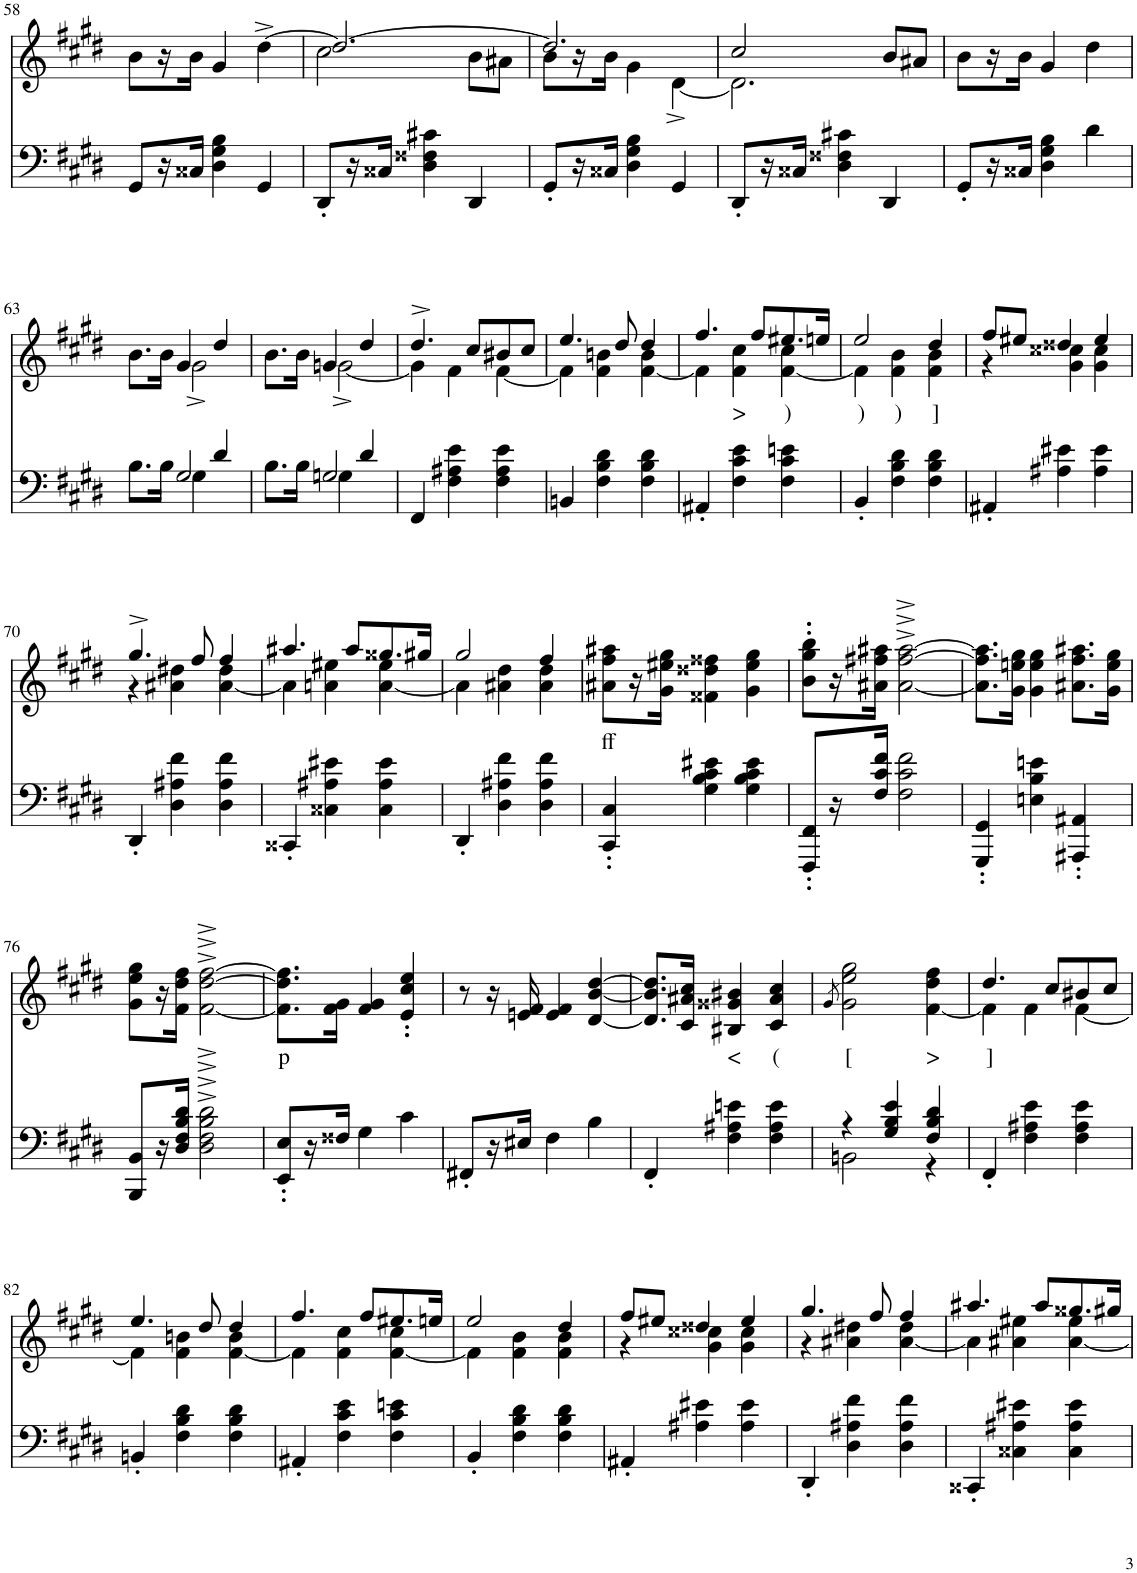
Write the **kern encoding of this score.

**kern	**kern	**text
*part2	*part1	*part1
*staff2	*staff1	*staff1
*I"piano	*I"piano	*
*I'Pno	*I'Pno	*
!!LO:PB:g=z
*clefF4	*clefG2	*
*k[f#c#g#d#]	*k[f#c#g#d#]	*
*c#:	*c#:	*
*M3/4	*M3/4	*
=58	=58	=58
8GG#/L	8b\L	.
16r	16r	.
16C##X/JJ	16b\JJ	.
4D#\ 4G#\ 4B\	4g#/	.
4GG#/	[4dd#^\	.
=59	=59	=59
*	*^	*
8DD#'/L	2.dd#/_	2cc#\	.
16r	.	.	.
16C##X/JJ	.	.	.
4D#\ 4F##X\ 4c#X\	.	.	.
4DD#/	.	8b\L	.
.	.	8a#X\J	.
=60	=60	=60	=60
8GG#'/L	2.dd#/]	8b\L	.
16r	.	16r	.
16C##X/JJ	.	16b\JJ	.
4D#\ 4G#\ 4B\	.	4g#\	.
4GG#/	.	[4d#^\	.
=61	=61	=61	=61
8DD#'/L	2cc#/	2.d#\]	.
16r	.	.	.
16C##X/JJ	.	.	.
4D#\ 4F##X\ 4c#X\	.	.	.
4DD#/	8b/L	.	.
.	8a#X/J	.	.
*	*v	*v	*
=62	=62	=62
8GG#'/L	8b\L	.
16r	16r	.
16C##X/JJ	16b\JJ	.
4D#\ 4G#\ 4B\	4g#/	.
4d#\	4dd#\	.
!!LO:LB:g=z
=63	=63	=63
*^	*^	*
8.B\L	4ryy	8.b\L	4ryy	.
16B\Jk	.	16b\Jk	.	.
2G#/	4G#\	4g#/	2g#^\	.
.	4d#/	4dd#/	.	.
=64	=64	=64	=64	=64
8.B\L	4ryy	8.b\L	4ryy	.
16B\Jk	.	16b\Jk	.	.
2Gn/	4G\	4gn/	[2g^\	.
.	4d#/	4dd#/	.	.
*v	*v	*	*	*
=65	=65	=65	=65
4FF#/	4.dd#^/	4g\]	.
4F#\ 4A#X\ 4e\	.	4f#\	.
.	8cc#/L	.	.
4F#\ 4A#\ 4e\	8b#X/	[4f#\	.
.	8cc#/J	.	.
=66	=66	=66	=66
4BBn/	4.ee/	4f#\]	.
4F#\ 4B\ 4d#\	.	4f#\ 4bn\	.
.	8dd#/	.	.
4F#\ 4B\ 4d#\	4dd#/	[4f#\ 4b\	.
=67	=67	=67	=67
4AA#X'/	4.ff#/	4f#\]	.
!	!	!	!LO:LY:b
4F#\ 4c#\ 4e\	.	4f#\ 4cc#\	>
.	8ff#/L	.	.
!	!	!	!LO:LY:b
4F#\ 4c#\ 4en\	8.ee#X/	[4f#\ 4cc#\	)
.	16een/Jk	.	.
=68	=68	=68	=68
!	!	!	!LO:LY:b
4BB'/	2ee/	4f#\]	)
!	!	!	!LO:LY:b
4F#\ 4B\ 4d#\	.	4f#\ 4b\	)
!	!	!	!LO:LY:b
4F#\ 4B\ 4d#\	4dd#/	4f#\ 4b\	]
=69	=69	=69	=69
4AA#X'/	8ff#/L	4r	.
.	8ee#X/J	.	.
4A#X\ 4e#X\	4dd##X/	4g#\ 4cc##X\	.
4A#\ 4e#\	4ee#/	4g#\ 4cc##\	.
!!LO:LB:g=z	!!
=70	=70	=70	=70
4DD#'/	4.gg#^/	4r	.
4D#\ 4A#X\ 4f#\	.	4a#X\ 4dd#X\	.
.	8ff#/	.	.
4D#\ 4A#\ 4f#\	4ff#/	[4a#\ 4dd#\	.
=71	=71	=71	=71
4CC##X'/	4.aa#X/	4a#\]	.
4C##X\ 4A#X\ 4e#X\	.	4an\ 4ee#X\	.
.	8aa#/L	.	.
4C##\ 4A#\ 4e#\	8.gg##X/	[4a\ 4ee#\	.
.	16gg#X/Jk	.	.
=72	=72	=72	=72
4DD#'/	2gg#/	4a\]	.
4D#\ 4A#X\ 4f#\	.	4a#X\ 4dd#\	.
4D#\ 4A#\ 4f#\	4ff#/	4a#\ 4dd#\	.
=73	=73	=73	=73
!	!	!	!LO:LY:b
*	*v	*v	*
4CC#/' 4C#/'	8a#X\ 8ff#\ 8aa#X\L	ff
.	16r	.
.	16g#\ 16ee#X\ 16gg#\JJ	.
4G#\ 4B\ 4c#\ 4e#X\	4f##X\ 4dd##X\ 4ff##X\	.
4G#\ 4B\ 4c#\ 4e#\	4g#\ 4ee#\ 4gg#\	.
=74	=74	=74
8FFF#/' 8FF#/'L	8b\' 8gg#\' 8bb\'L	.
16r	16r	.
16F#/ 16c#/ 16f#/JJ	16a#X\ 16ff#X\ 16aa#X\JJ	.
2F#\ 2c#\ 2f#\	[2a#\^ [2ff#\^ [2aa#\^	.
=75	=75	=75
4GGG#/' 4GG#/'	8.a#\] 8.ff#\] 8.aa#\]L	.
.	16g#\ 16een\ 16gg#\Jk	.
4En\ 4B\ 4en\	4g#\ 4ee\ 4gg#\	.
4AAA#X/' 4AA#X/'	8.a#X\ 8.ff#\ 8.aa#X\L	.
.	16g#\ 16ee\ 16gg#\Jk	.
!!LO:LB:g=z
=76	=76	=76
8BBB/ 8BB/L	8g#\ 8ee\ 8gg#\L	.
16r	16r	.
16D#/ 16F#/ 16B/ 16d#/JJ	16f#\ 16dd#\ 16ff#\JJ	.
2D#\^ 2F#\^ 2B\^ 2d#\^	[2f#\^ [2dd#\^ [2ff#\^	.
=77	=77	=77
!	!	!LO:LY:b
8EE/' 8E/'L	8.f#\] 8.dd#\] 8.ff#\]L	p
16r	.	.
16F##X/JJ	16f#\ 16g#\Jk	.
4G#\	4f#/ 4g#/	.
4c#\	4e/' 4cc#/' 4ee/'	.
=78	=78	=78
8FF#X'/L	8r	.
16r	16r	.
16E#X/JJ	16en/ 16f#/	.
4F#\	4e/ 4f#/	.
4B\	[4d#/ [4b/ [4dd#/	.
=79	=79	=79
4FF#'/	8.d#/] 8.b/] 8.dd#/]L	.
.	16c#/ 16a#X/ 16cc#/Jk	.
!	!	!LO:LY:b
4F#\ 4A#X\ 4en\	4B#X/ 4g##X/ 4b#X/	<
!	!	!LO:LY:b
4F#\ 4A#\ 4e\	4c#/ 4a#/ 4cc#/	(
=80	=80	=80
.	8qg#/	.
*^	*	*
!	!	!	!LO:LY:b
4r	2BBn\	2g#\ 2ee\ 2gg#\	[
4G#/ 4B/ 4e/	.	.	.
!	!	!	!LO:LY:b
4F#/ 4B/ 4d#/	4r	[4f#\ 4dd#\ 4ff#\	>
=81	=81	=81	=81
*	*	*^	*
!	!	!	!	!LO:LY:b
*v	*v	*	*	*
4FF#'/	4.dd#/	4f#\]	]
4F#\ 4A#X\ 4e\	.	4f#\	.
.	8cc#/L	.	.
4F#\ 4A#\ 4e\	8b#X/	[4f#\	.
.	8cc#/J	.	.
!!LO:LB:g=z	!!
=82	=82	=82	=82
4BBn'/	4.ee/	4f#\]	.
4F#\ 4B\ 4d#\	.	4f#\ 4bn\	.
.	8dd#/	.	.
4F#\ 4B\ 4d#\	4dd#/	[4f#\ 4b\	.
=83	=83	=83	=83
4AA#X'/	4.ff#/	4f#\]	.
4F#\ 4c#\ 4e\	.	4f#\ 4cc#\	.
.	8ff#/L	.	.
4F#\ 4c#\ 4en\	8.ee#X/	[4f#\ 4cc#\	.
.	16een/Jk	.	.
=84	=84	=84	=84
4BB'/	2ee/	4f#\]	.
4F#\ 4B\ 4d#\	.	4f#\ 4b\	.
4F#\ 4B\ 4d#\	4dd#/	4f#\ 4b\	.
=85	=85	=85	=85
4AA#X'/	8ff#/L	4r	.
.	8ee#X/J	.	.
4A#X\ 4e#X\	4dd##X/	4g#\ 4cc##X\	.
4A#\ 4e#\	4ee#/	4g#\ 4cc##\	.
=86	=86	=86	=86
4DD#'/	4.gg#/	4r	.
4D#\ 4A#X\ 4f#\	.	4a#X\ 4dd#X\	.
.	8ff#/	.	.
4D#\ 4A#\ 4f#\	4ff#/	[4a#\ 4dd#\	.
=87	=87	=87	=87
4CC##X'/	4.aa#X/	4a#\]	.
4C##X\ 4A#X\ 4e#X\	.	4a#X\ 4ee#X\	.
.	8aa#/L	.	.
4C##\ 4A#\ 4e#\	8.gg##X/	[4a#\ 4ee#\	.
.	16gg#X/Jk	.	.
*	*v	*v	*
=	=	=
*-	*-	*-
